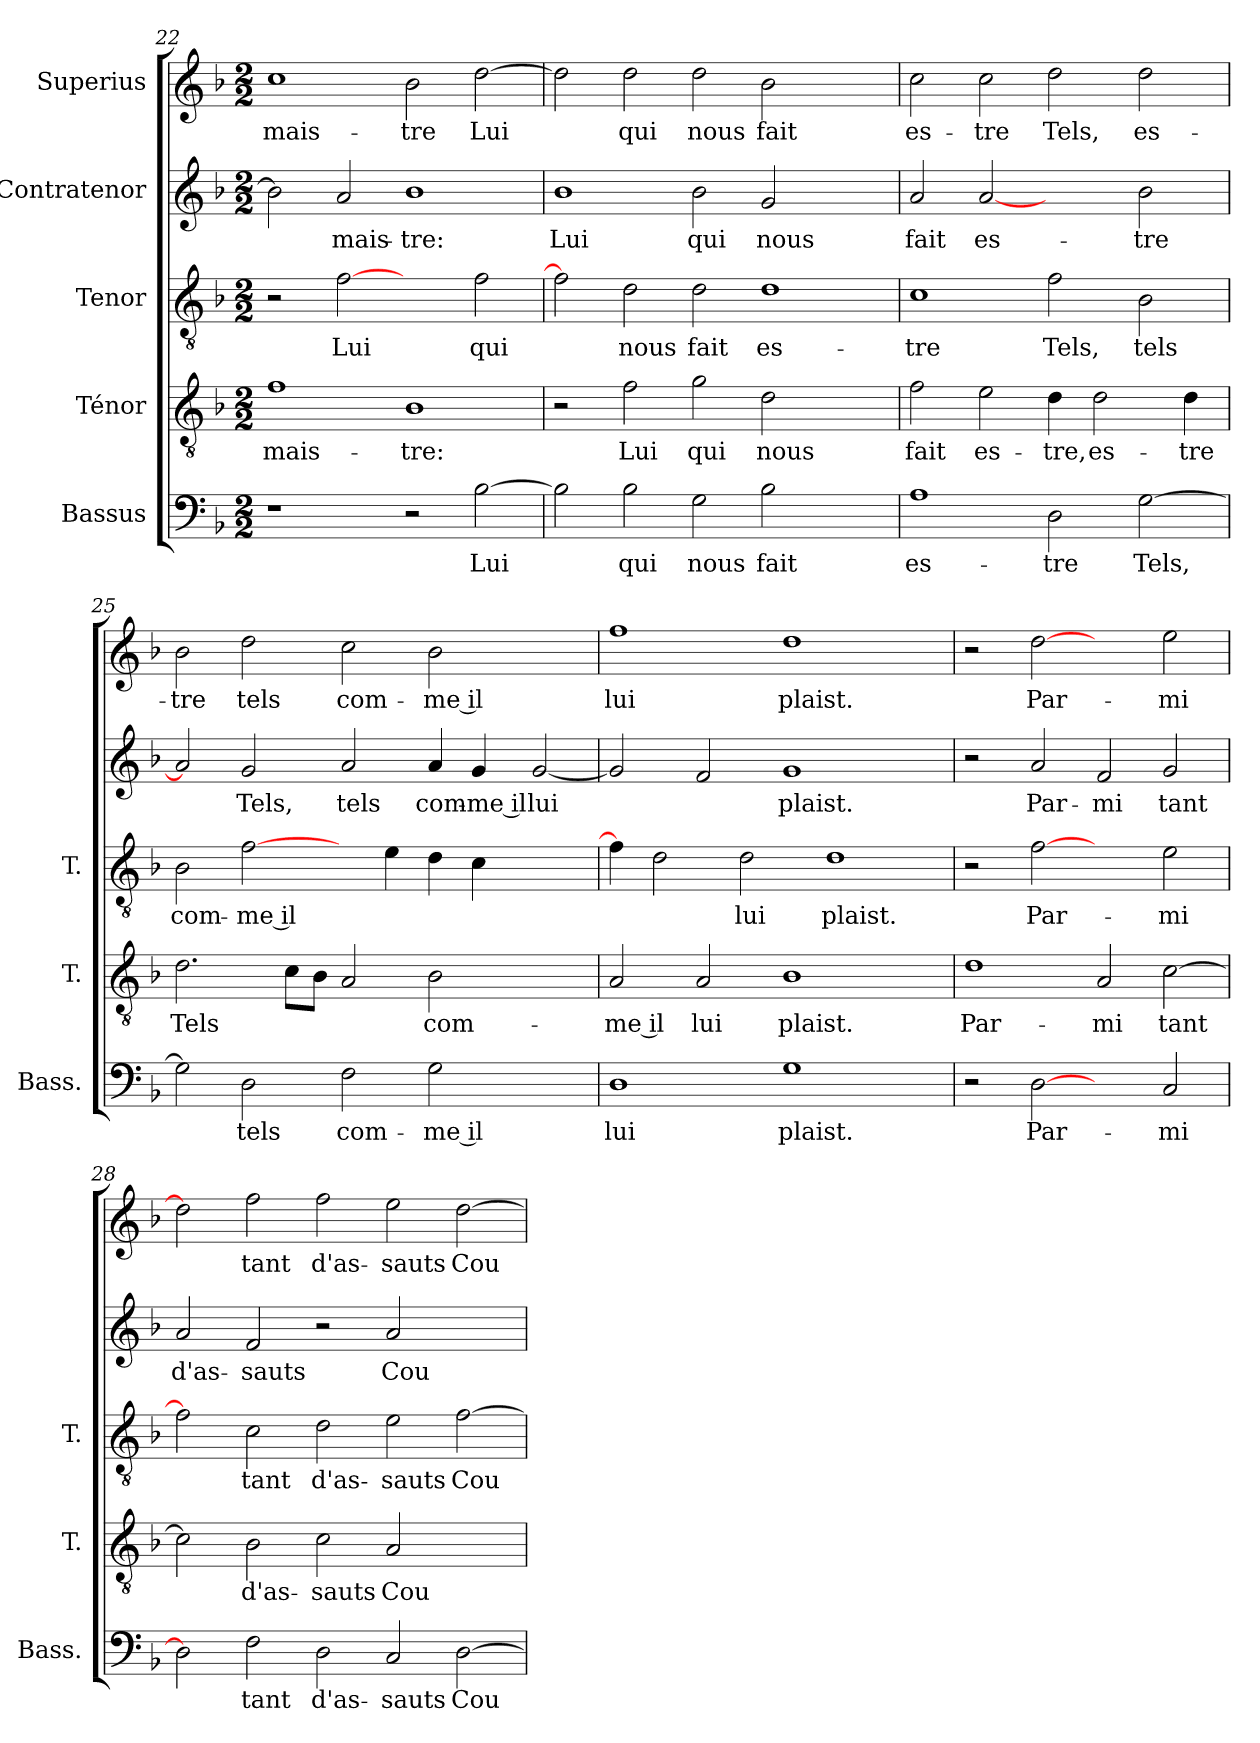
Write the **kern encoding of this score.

**kern	**text	**kern	**text	**kern	**text	**kern	**text	**kern	**text
*part5	*part5	*part4	*part4	*part3	*part3	*part2	*part2	*part1	*part1
*staff5	*staff5	*staff4	*staff4	*staff3	*staff3	*staff2	*staff2	*staff1	*staff1
*I"Bassus	*	*I"Ténor	*	*I"Tenor	*	*I"Contratenor	*	*I"Superius	*
*I'Bass.	*	*I'T.	*	*I'T.	*	*	*	*	*
*clefF4	*	*clefGv2	*	*clefGv2	*	*clefG2	*	*clefG2	*
*	*	*ITrd7c12	*	*ITrd7c12	*	*	*	*	*
*k[b-]	*	*k[b-]	*	*k[b-]	*	*k[b-]	*	*k[b-]	*
*F:	*	*F:	*	*F:	*	*F:	*	*F:	*
*M2/2	*	*M2/2	*	*M2/2	*	*M2/2	*	*M2/2	*
=22	=22	=22	=22	=22	=22	=22	=22	=22	=22
1r	.	1F\	mais-	2r	.	2b-\]	.	1cc\	mais-
.	.	.	.	[2F\	Lui	2a/	mais-	.	.
2r	.	1BB-\	-tre:	2ryy	.	1b-\	-tre:	2b-\	-tre
[2B-\	Lui	.	.	2F\	qui	.	.	[2dd\	Lui
=23	=23	=23	=23	=23	=23	=23	=23	=23	=23
2B-\]	.	2r	.	2F\]	.	1b-\	Lui	2dd\]	.
2B-\	qui	2F\	Lui	2D\	nous	.	.	2dd\	qui
2G\	nous	2G\	qui	2D\	fait	2b-\	qui	2dd\	nous
2B-\	fait	2D\	nous	1D\	es-	2g/	nous	2b-\	fait
2ryy	.	2ryy	.	.	.	2ryy	.	2ryy	.
=24	=24	=24	=24	=24	=24	=24	=24	=24	=24
1A\	es-	2F\	fait	1C\	-tre	2a/	fait	2cc\	es-
.	.	2E\	es-	.	.	[2a/	es-	2cc\	-tre
2D\	-tre	4D\	-tre,	2F\	Tels,	2ryy	.	2dd\	Tels,
.	.	2D\	es-	.	.	.	.	.	.
[2G\	Tels,	.	.	2BB-\	tels	2b-\	-tre	2dd\	es-
.	.	4D\	-tre	.	.	.	.	.	.
!!LO:PB:g=z
=25	=25	=25	=25	=25	=25	=25	=25	=25	=25
2G\]	.	2.D\	Tels	2BB-\	com-	2a/]	.	2b-\	-tre
2D\	tels	.	.	[2F\	-me il	2g/	Tels,	2dd\	tels
.	.	8C\L	.	.	.	.	.	.	.
.	.	8BB-\J	.	.	.	.	.	.	.
2F\	com-	2AA/	.	4ryy	.	2a/	tels	2cc\	com-
.	.	.	.	4E\	.	.	.	.	.
2G\	-me il	2BB-\	com-	4D\	.	4a/	com-	2b-\	-me il
.	.	.	.	4C\	.	4g/	-me il	.	.
2ryy	.	2ryy	.	2ryy	.	[2g/	lui	2ryy	.
=26	=26	=26	=26	=26	=26	=26	=26	=26	=26
1D\	lui	2AA/	-me il	4F\]	.	2g/]	.	1ff\	lui
.	.	.	.	2D\	.	.	.	.	.
.	.	2AA/	lui	.	.	2f/	.	.	.
.	.	.	.	2D\	lui	.	.	.	.
1G\	plaist.	1BB-\	plaist.	.	.	1g/	plaist.	1dd\	plaist.
.	.	.	.	1D\	plaist.	.	.	.	.
4ryy	.	4ryy	.	.	.	4ryy	.	4ryy	.
=27	=27	=27	=27	=27	=27	=27	=27	=27	=27
2r	.	1D\	Par-	2r	.	2r	.	2r	.
[2D\	Par-	.	.	[2F\	Par-	2a/	Par-	[2dd\	Par-
2ryy	.	2AA/	-mi	2ryy	.	2f/	-mi	2ryy	.
2C/	-mi	[2C\	tant	2E\	-mi	2g/	tant	2ee\	-mi
=28	=28	=28	=28	=28	=28	=28	=28	=28	=28
2D\]	.	2C\]	.	2F\]	.	2a/	d'as-	2dd\]	.
2F\	tant	2BB-\	d'as-	2C\	tant	2f/	-sauts	2ff\	tant
2D\	d'as-	2C\	-sauts	2D\	d'as-	2r	.	2ff\	d'as-
2C/	-sauts	2AA/	Cou-	2E\	-sauts	2a/	Cou-	2ee\	-sauts
[2D\	Cou-	2ryy	.	[2F\	Cou-	2ryy	.	[2dd\	Cou-
=	=	=	=	=	=	=	=	=	=
*-	*-	*-	*-	*-	*-	*-	*-	*-	*-
